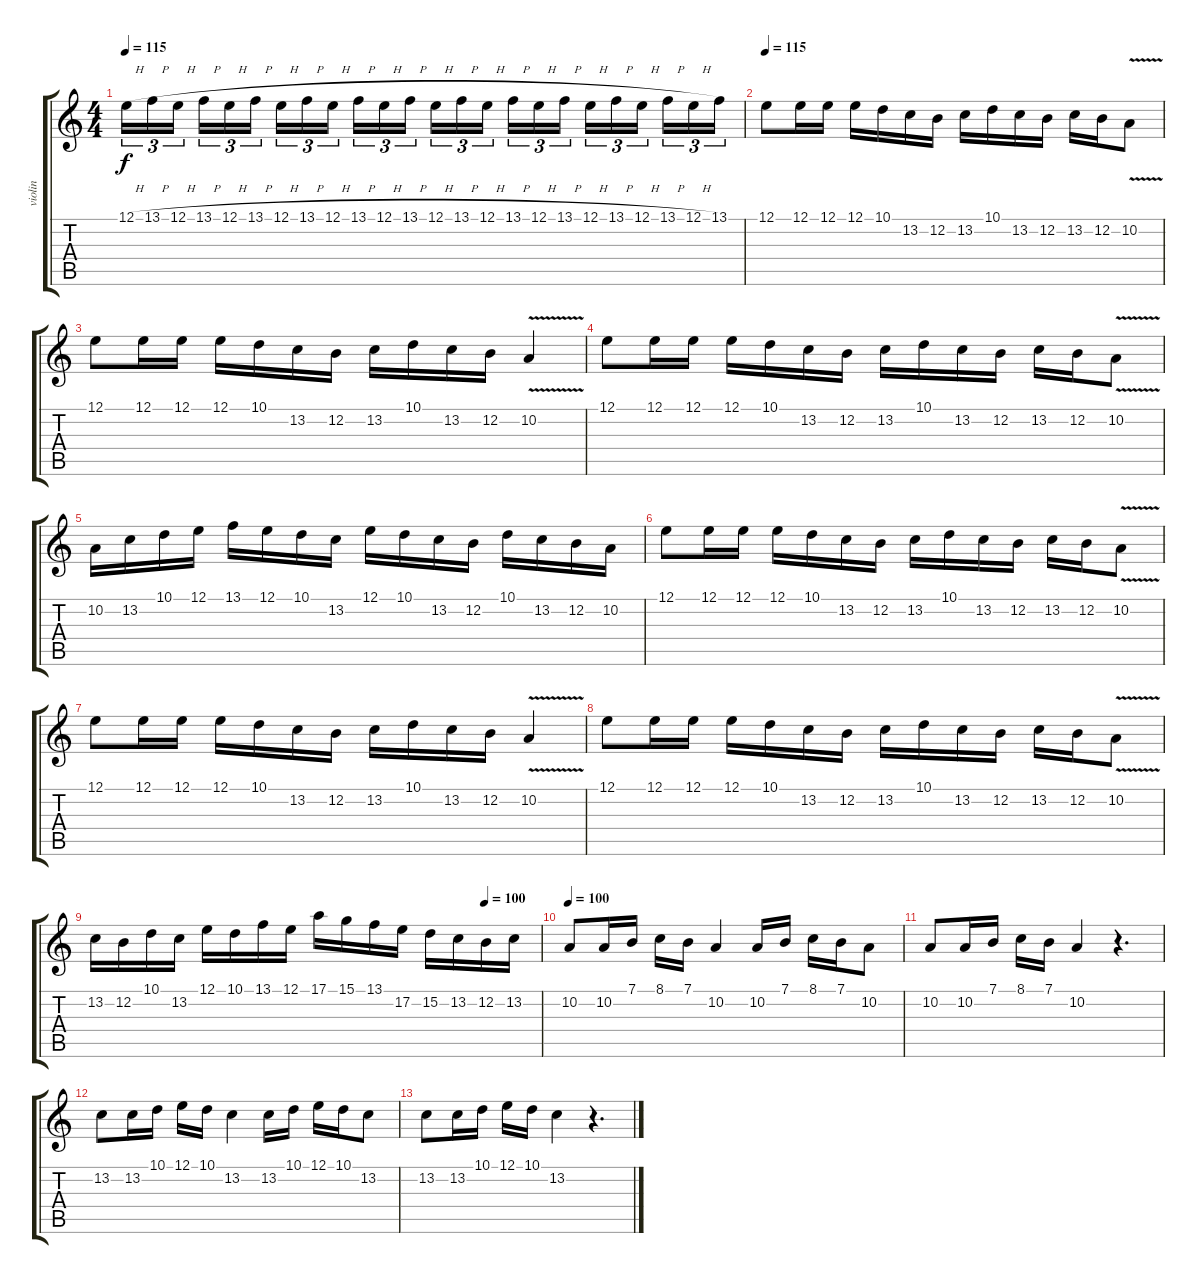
\track ("violin" "violin") {instrument violin}
\staff {score tabs}
\tuning (E4 B3 G3 D3 A2 E2) {hide}
\ts (4 4)
\tempo 115
\clef g2
\ks c
12.1{h}.16{tu (3 2) dy f} 13.1{h}.16{tu (3 2)} 12.1{h}.16{tu (3 2)} 13.1{h}.16{tu (3 2)} 12.1{h}.16{tu (3 2)} 13.1{h}.16{tu (3 2)} 12.1{h}.16{tu (3 2)} 13.1{h}.16{tu (3 2)} 12.1{h}.16{tu (3 2)} 13.1{h}.16{tu (3 2)} 12.1{h}.16{tu (3 2)} 13.1{h}.16{tu (3 2)} 12.1{h}.16{tu (3 2)} 13.1{h}.16{tu (3 2)} 12.1{h}.16{tu (3 2)} 13.1{h}.16{tu (3 2)} 12.1{h}.16{tu (3 2)} 13.1{h}.16{tu (3 2)} 12.1{h}.16{tu (3 2)} 13.1{h}.16{tu (3 2)} 12.1{h}.16{tu (3 2)} 13.1{h}.16{tu (3 2)} 12.1{h}.16{tu (3 2)} 13.1.16{tu (3 2)} |
\section ("" "")
\tempo 115
12.1.8{volume 11} 12.1.16 12.1.16 12.1.16 10.1.16 13.2.16 12.2.16 13.2.16 10.1.16 13.2.16 12.2.16 13.2.16 12.2.16 10.2{v}.8 |
12.1.8 12.1.16 12.1.16 12.1.16 10.1.16 13.2.16 12.2.16 13.2.16 10.1.16 13.2.16 12.2.16 10.2{v}.4 |
12.1.8 12.1.16 12.1.16 12.1.16 10.1.16 13.2.16 12.2.16 13.2.16 10.1.16 13.2.16 12.2.16 13.2.16 12.2.16 10.2{v}.8 |
10.2.16 13.2.16 10.1.16 12.1.16 13.1.16 12.1.16 10.1.16 13.2.16 12.1.16 10.1.16 13.2.16 12.2.16 10.1.16 13.2.16 12.2.16 10.2.16 |
12.1.8 12.1.16 12.1.16 12.1.16 10.1.16 13.2.16 12.2.16 13.2.16 10.1.16 13.2.16 12.2.16 13.2.16 12.2.16 10.2{v}.8 |
12.1.8 12.1.16 12.1.16 12.1.16 10.1.16 13.2.16 12.2.16 13.2.16 10.1.16 13.2.16 12.2.16 10.2{v}.4 |
12.1.8 12.1.16 12.1.16 12.1.16 10.1.16 13.2.16 12.2.16 13.2.16 10.1.16 13.2.16 12.2.16 13.2.16 12.2.16 10.2{v}.8 |
\tempo (100 0.875)
13.2.16 12.2.16 10.1.16 13.2.16 12.1.16 10.1.16 13.1.16 12.1.16 17.1.16 15.1.16 13.1.16 17.2.16 15.2.16 13.2.16 12.2.16 13.2.16 |
\section ("" "")
\tempo 100
10.2.8 10.2.16 7.1.16 8.1.16 7.1.16 10.2.4 10.2.16 7.1.16 8.1.16 7.1.16 10.2.8 |
10.2.8 10.2.16 7.1.16 8.1.16 7.1.16 10.2.4 r.4{d} |
13.2.8 13.2.16 10.1.16 12.1.16 10.1.16 13.2.4 13.2.16 10.1.16 12.1.16 10.1.16 13.2.8 |
13.2.8 13.2.16 10.1.16 12.1.16 10.1.16 13.2.4 r.4{d}
